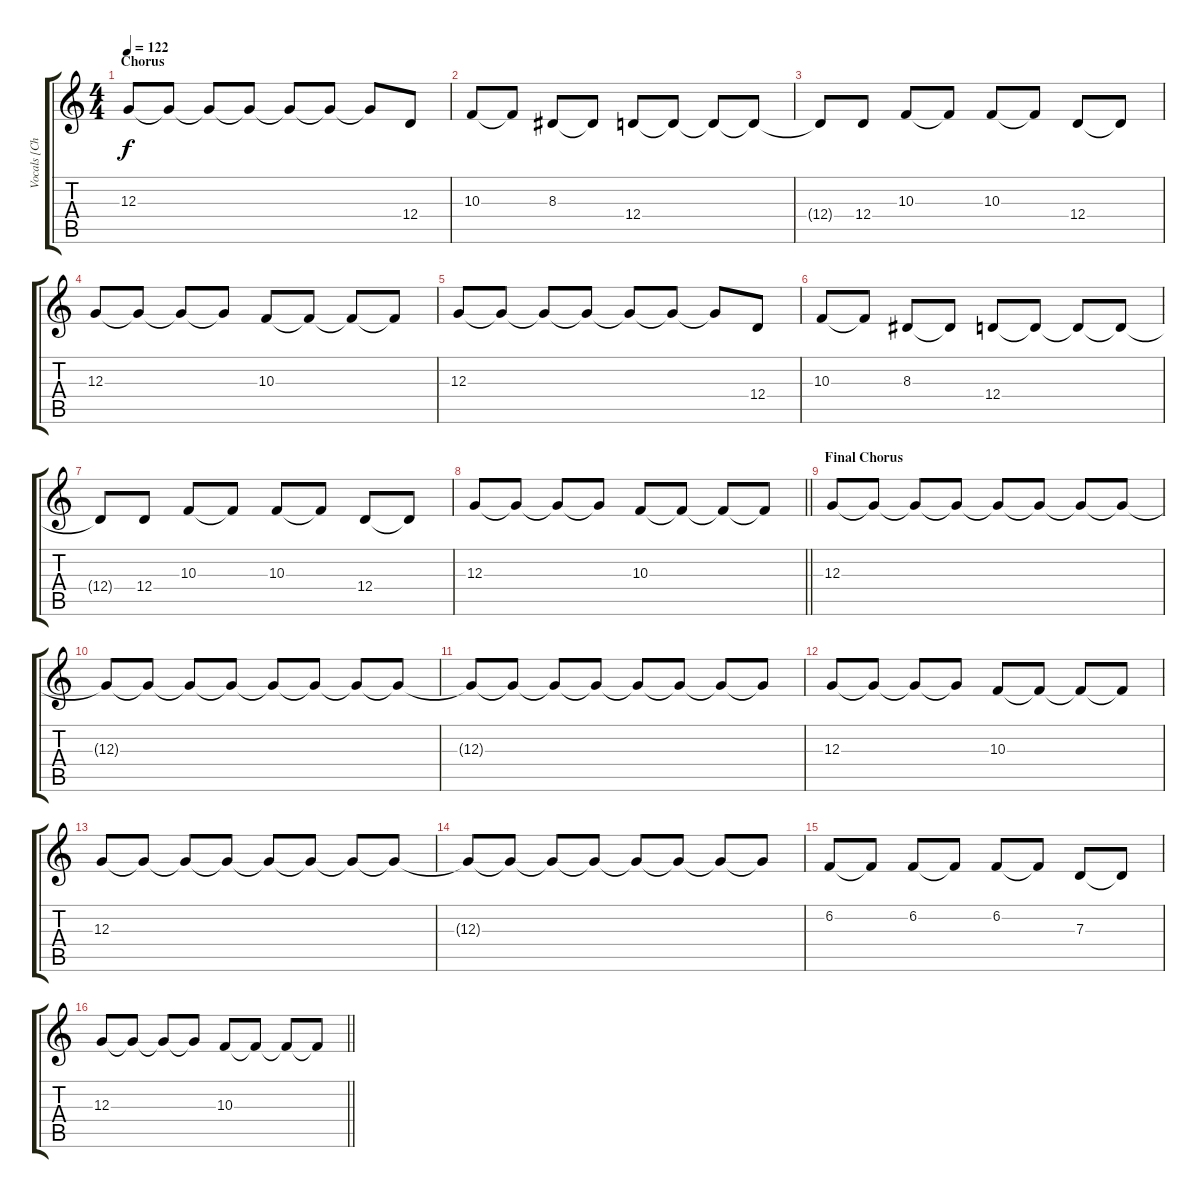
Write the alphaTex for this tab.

\track ("Vocals [Chester Bennington]" "Vocals [Ch") {solo instrument oboe}
\staff {score tabs}
\tuning (E4 B3 G3 D3 A2 E2) {hide}
\ts (4 4)
\section ("" "Chorus")
\tempo 122
\clef g2
\ks c
12.3.8{dy f} 12.3{t}.8 12.3{t}.8 12.3{t}.8 12.3{t}.8 12.3{t}.8 12.3{t}.8 12.4.8 |
10.3.8 10.3{t}.8 8.3.8 8.3{t}.8 12.4.8 12.4{t}.8 12.4{t}.8 12.4{t}.8 |
12.4{t}.8 12.4.8 10.3.8 10.3{t}.8 10.3.8 10.3{t}.8 12.4.8 12.4{t}.8 |
12.3.8 12.3{t}.8 12.3{t}.8 12.3{t}.8 10.3.8 10.3{t}.8 10.3{t}.8 10.3{t}.8 |
12.3.8 12.3{t}.8 12.3{t}.8 12.3{t}.8 12.3{t}.8 12.3{t}.8 12.3{t}.8 12.4.8 |
10.3.8 10.3{t}.8 8.3.8 8.3{t}.8 12.4.8 12.4{t}.8 12.4{t}.8 12.4{t}.8 |
12.4{t}.8 12.4.8 10.3.8 10.3{t}.8 10.3.8 10.3{t}.8 12.4.8 12.4{t}.8 |
\barLineRight lightlight
12.3.8 12.3{t}.8 12.3{t}.8 12.3{t}.8 10.3.8 10.3{t}.8 10.3{t}.8 10.3{t}.8 |
\section ("" "Final Chorus")
12.3.8 12.3{t}.8 12.3{t}.8 12.3{t}.8 12.3{t}.8 12.3{t}.8 12.3{t}.8 12.3{t}.8 |
12.3{t}.8 12.3{t}.8 12.3{t}.8 12.3{t}.8 12.3{t}.8 12.3{t}.8 12.3{t}.8 12.3{t}.8 |
12.3{t}.8 12.3{t}.8 12.3{t}.8 12.3{t}.8 12.3{t}.8 12.3{t}.8 12.3{t}.8 12.3{t}.8 |
12.3.8 12.3{t}.8 12.3{t}.8 12.3{t}.8 10.3.8 10.3{t}.8 10.3{t}.8 10.3{t}.8 |
12.3.8 12.3{t}.8 12.3{t}.8 12.3{t}.8 12.3{t}.8 12.3{t}.8 12.3{t}.8 12.3{t}.8 |
12.3{t}.8 12.3{t}.8 12.3{t}.8 12.3{t}.8 12.3{t}.8 12.3{t}.8 12.3{t}.8 12.3{t}.8 |
6.2.8 6.2{t}.8 6.2.8 6.2{t}.8 6.2.8 6.2{t}.8 7.3.8 7.3{t}.8 |
\barLineRight lightlight
12.3.8 12.3{t}.8 12.3{t}.8 12.3{t}.8 10.3.8 10.3{t}.8 10.3{t}.8 10.3{t}.8
